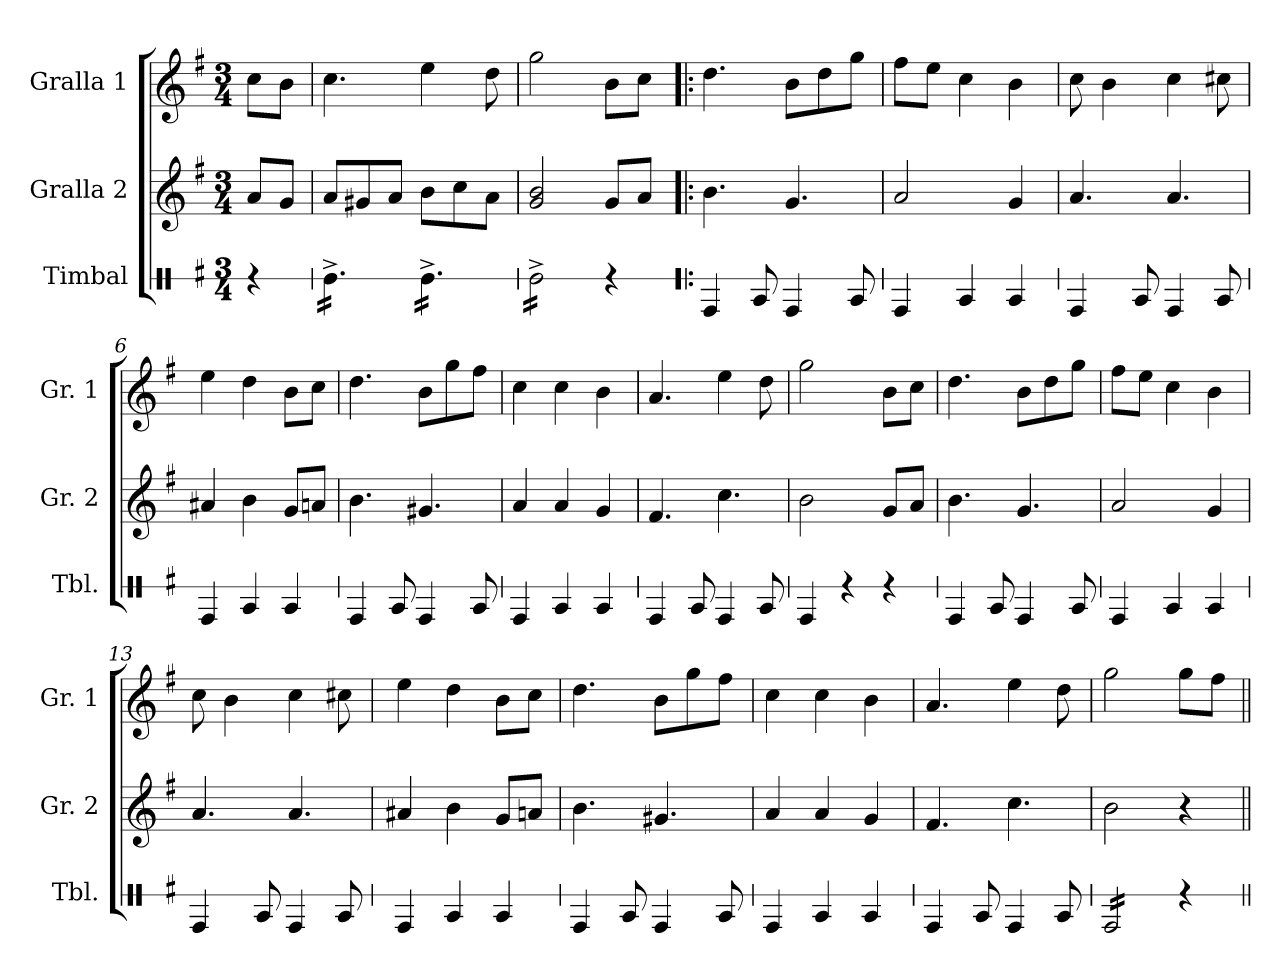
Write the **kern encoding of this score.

**kern	**kern	**kern
*part3	*part2	*part1
*staff3	*staff2	*staff1
*I"Timbal	*I"Gralla 2	*I"Gralla 1
*I'Tbl.	*I'Gr. 2	*I'Gr. 1
*stria1	*	*
*clefX	*clefG2	*clefG2
*k[f#]	*k[f#]	*k[f#]
*G:	*G:	*G:
*M3/4	*M3/4	*M3/4
*MM140	*MM140	*MM140
=	=	=
4r	8a/L	8cc\L
.	8g/J	8b\J
=1	=1	=1
*tremolo	*	*
16Re^>\LL	8a/L	4.cc\
16Re^>\	.	.
16Re^>\	8g#X/	.
16Re^>\	.	.
16Re^>\	8a/J	.
16Re^>\JJ	.	.
16Re^>\LL	8b\L	4ee\
16Re^>\	.	.
16Re^>\	8cc\	.
16Re^>\	.	.
16Re^>\	8a\J	8dd\
16Re^>\JJ	.	.
=2	=2	=2
16Re^>\LL	2g/ 2b/	2gg\
16Re^>\	.	.
16Re^>\	.	.
16Re^>\	.	.
16Re^>\	.	.
16Re^>\	.	.
16Re^>\	.	.
16Re^>\JJ	.	.
*Xtremolo	*	*
4r	8g/L	8b\L
.	8a/J	8cc\J
=3!|:	=3!|:	=3!|:
4RF/	4.b\	4.dd\
8RA/	.	.
4RF/	4.g/	8b\L
.	.	8dd\
8RA/	.	8gg\J
=4	=4	=4
4RF/	2a/	8ff#\L
.	.	8ee\J
4RA/	.	4cc\
4RA/	4g/	4b\
=5	=5	=5
4RF/	4.a/	8cc\
.	.	4b\
8RA/	.	.
4RF/	4.a/	4cc\
8RA/	.	8cc#X\
=6	=6	=6
4RF/	4a#X/	4ee\
4RA/	4b\	4dd\
4RA/	8g/L	8b\L
.	8an/J	8cc\J
!!LO:LB:g=z
=7	=7	=7
4RF/	4.b\	4.dd\
8RA/	.	.
4RF/	4.g#X/	8b\L
.	.	8gg\
8RA/	.	8ff#\J
=8	=8	=8
4RF/	4a/	4cc\
4RA/	4a/	4cc\
4RA/	4g/	4b\
=9	=9	=9
4RF/	4.f#/	4.a/
8RA/	.	.
4RF/	4.cc\	4ee\
8RA/	.	8dd\
=10	=10	=10
4RF/	2b\	2gg\
4r	.	.
4r	8g/L	8b\L
.	8a/J	8cc\J
=11	=11	=11
4RF/	4.b\	4.dd\
8RA/	.	.
4RF/	4.g/	8b\L
.	.	8dd\
8RA/	.	8gg\J
=12	=12	=12
4RF/	2a/	8ff#\L
.	.	8ee\J
4RA/	.	4cc\
4RA/	4g/	4b\
=13	=13	=13
4RF/	4.a/	8cc\
.	.	4b\
8RA/	.	.
4RF/	4.a/	4cc\
8RA/	.	8cc#X\
!!LO:LB:g=z
=14	=14	=14
4RF/	4a#X/	4ee\
4RA/	4b\	4dd\
4RA/	8g/L	8b\L
.	8an/J	8cc\J
=15	=15	=15
4RF/	4.b\	4.dd\
8RA/	.	.
4RF/	4.g#X/	8b\L
.	.	8gg\
8RA/	.	8ff#\J
=16	=16	=16
4RF/	4a/	4cc\
4RA/	4a/	4cc\
4RA/	4g/	4b\
=17	=17	=17
4RF/	4.f#/	4.a/
8RA/	.	.
4RF/	4.cc\	4ee\
8RA/	.	8dd\
=18	=18	=18
*tremolo	*	*
16RF/LL	2b\	2gg\
16RF/	.	.
16RF/	.	.
16RF/	.	.
16RF/	.	.
16RF/	.	.
16RF/	.	.
16RF/JJ	.	.
*Xtremolo	*	*
4r	4r	8gg\L
.	.	8ff#\J
=||	=||	=||
*-	*-	*-
